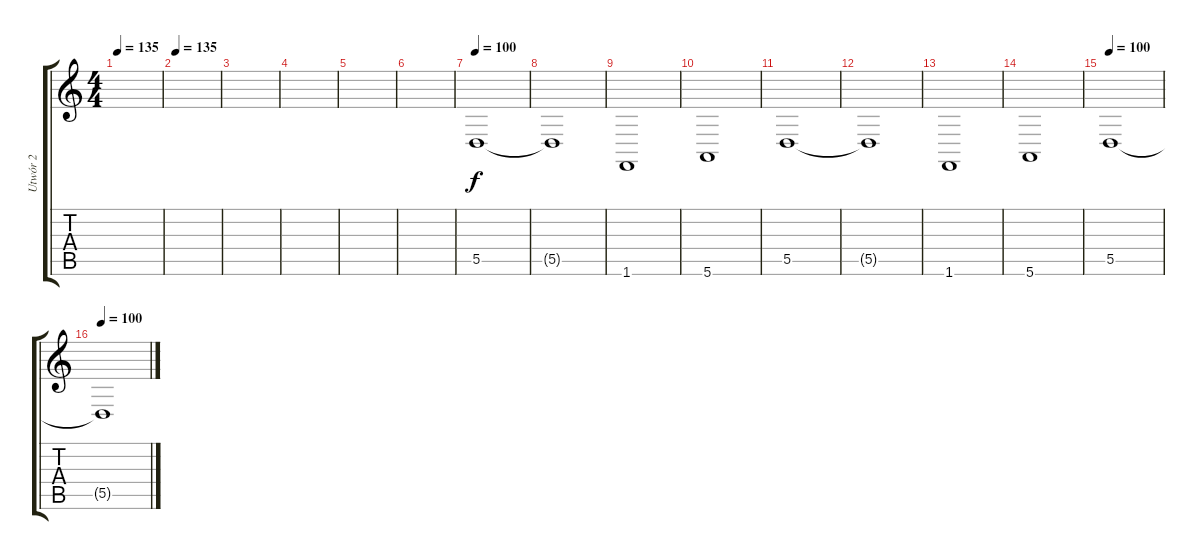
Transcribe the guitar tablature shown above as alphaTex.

\track ("Utwór 2" "Utwór 2") {instrument pad2warm}
\staff {score tabs}
\tuning (E4 B3 G3 D3 A2 E2) {hide}
\ts (4 4)
\tempo 135
\clef g2
\ks c
|
\tempo 135
|
|
|
|
|
\tempo 100
5.5.1 |
5.5{t}.1 |
1.6.1 |
5.6.1 |
5.5.1 |
5.5{t}.1 |
1.6.1 |
5.6.1 |
\tempo 100
5.5.1 |
\tempo 100
5.5{t}.1
